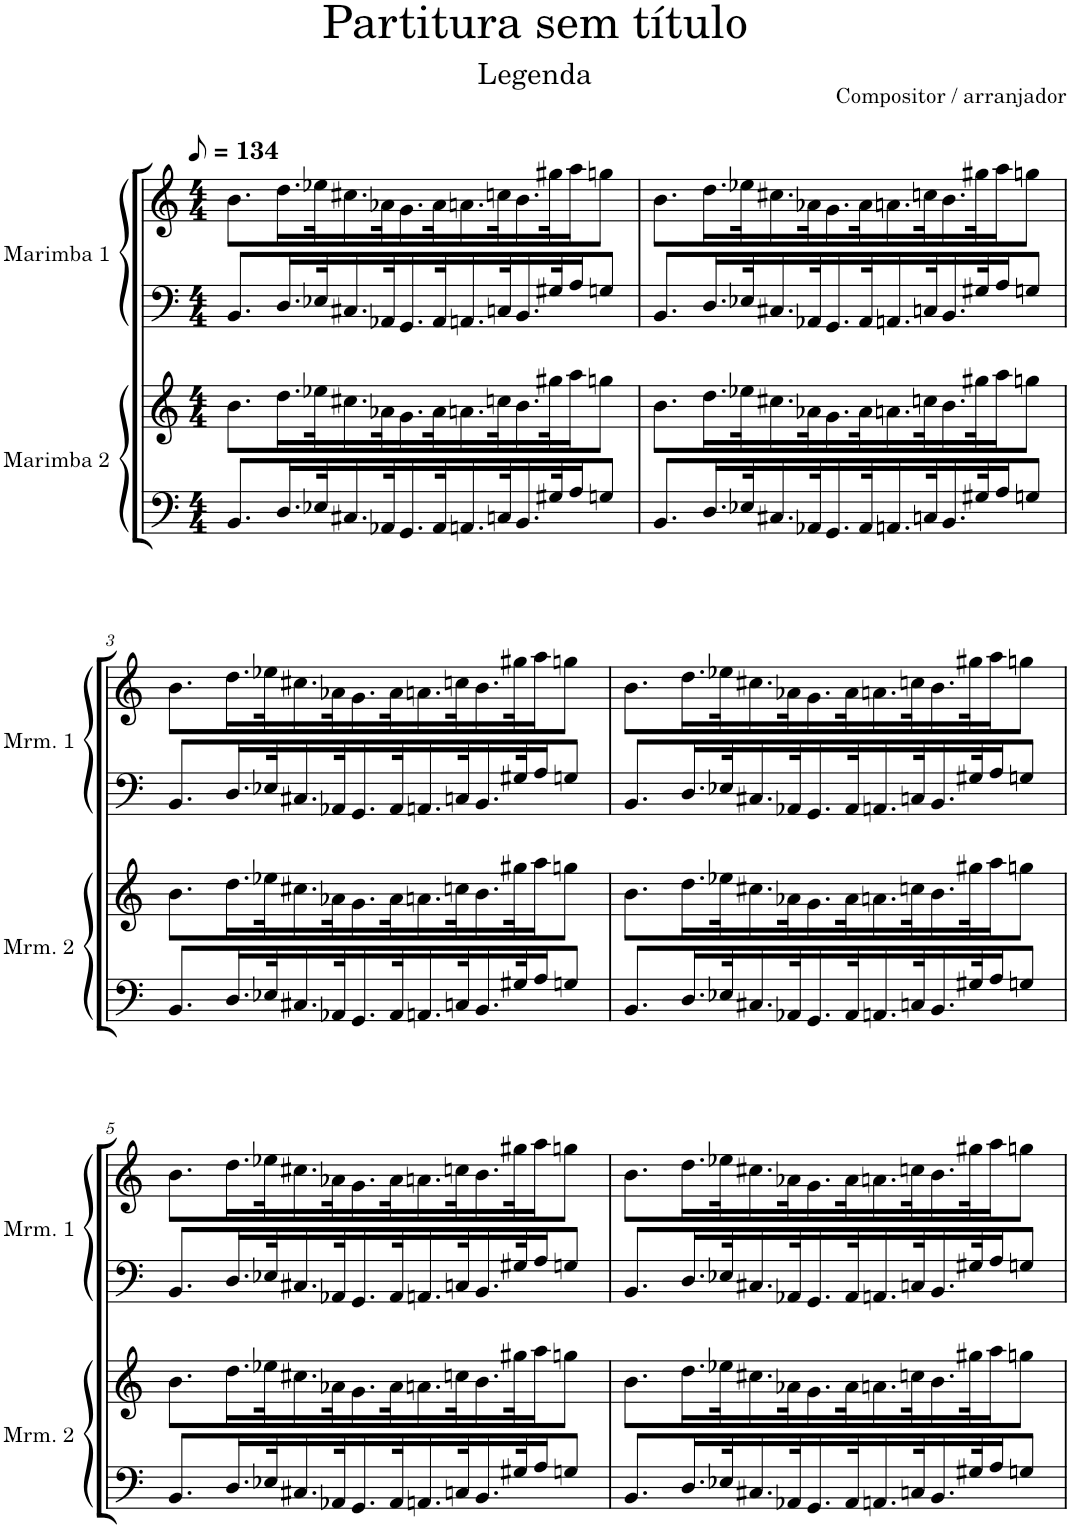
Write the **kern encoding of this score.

**kern	**kern	**kern	**kern
*part4	*part3	*part2	*part1
*staff4	*staff3	*staff2	*staff1
*I"Marimba 2	*I"Marimba 2	*I"Marimba 1	*I"Marimba 1
*I'Mrm. 2	*I'Mrm. 2	*I'Mrm. 1	*I'Mrm. 1
*clefF4	*clefG2	*clefF4	*clefG2
*k[]	*k[]	*k[]	*k[]
*M4/4	*M4/4	*M4/4	*M4/4
*MM67	*MM67	*MM67	*MM67
=1	=1	=1	=1
8.BB/L	8.b\L	8.BB/L	8.b\L
16.D/L	16.dd\L	16.D/L	16.dd\L
32E-X/K	32ee-X\K	32E-X/K	32ee-X\K
16.C#X/	16.cc#X\	16.C#X/	16.cc#X\
32AA-X/K	32a-X\K	32AA-X/K	32a-X\K
16.GG/	16.g\	16.GG/	16.g\
32AA-/K	32a-\K	32AA-/K	32a-\K
16.AAn/	16.an\	16.AAn/	16.an\
32Cn/K	32ccn\K	32Cn/K	32ccn\K
16.BB/	16.b\	16.BB/	16.b\
32G#X/K	32gg#X\K	32G#X/K	32gg#X\K
16A/J	16aa\J	16A/J	16aa\J
8Gn/J	8ggn\J	8Gn/J	8ggn\J
=2	=2	=2	=2
8.BB/L	8.b\L	8.BB/L	8.b\L
16.D/L	16.dd\L	16.D/L	16.dd\L
32E-X/K	32ee-X\K	32E-X/K	32ee-X\K
16.C#X/	16.cc#X\	16.C#X/	16.cc#X\
32AA-X/K	32a-X\K	32AA-X/K	32a-X\K
16.GG/	16.g\	16.GG/	16.g\
32AA-/K	32a-\K	32AA-/K	32a-\K
16.AAn/	16.an\	16.AAn/	16.an\
32Cn/K	32ccn\K	32Cn/K	32ccn\K
16.BB/	16.b\	16.BB/	16.b\
32G#X/K	32gg#X\K	32G#X/K	32gg#X\K
16A/J	16aa\J	16A/J	16aa\J
8Gn/J	8ggn\J	8Gn/J	8ggn\J
!!LO:LB:g=z
=3	=3	=3	=3
8.BB/L	8.b\L	8.BB/L	8.b\L
16.D/L	16.dd\L	16.D/L	16.dd\L
32E-X/K	32ee-X\K	32E-X/K	32ee-X\K
16.C#X/	16.cc#X\	16.C#X/	16.cc#X\
32AA-X/K	32a-X\K	32AA-X/K	32a-X\K
16.GG/	16.g\	16.GG/	16.g\
32AA-/K	32a-\K	32AA-/K	32a-\K
16.AAn/	16.an\	16.AAn/	16.an\
32Cn/K	32ccn\K	32Cn/K	32ccn\K
16.BB/	16.b\	16.BB/	16.b\
32G#X/K	32gg#X\K	32G#X/K	32gg#X\K
16A/J	16aa\J	16A/J	16aa\J
8Gn/J	8ggn\J	8Gn/J	8ggn\J
=4	=4	=4	=4
8.BB/L	8.b\L	8.BB/L	8.b\L
16.D/L	16.dd\L	16.D/L	16.dd\L
32E-X/K	32ee-X\K	32E-X/K	32ee-X\K
16.C#X/	16.cc#X\	16.C#X/	16.cc#X\
32AA-X/K	32a-X\K	32AA-X/K	32a-X\K
16.GG/	16.g\	16.GG/	16.g\
32AA-/K	32a-\K	32AA-/K	32a-\K
16.AAn/	16.an\	16.AAn/	16.an\
32Cn/K	32ccn\K	32Cn/K	32ccn\K
16.BB/	16.b\	16.BB/	16.b\
32G#X/K	32gg#X\K	32G#X/K	32gg#X\K
16A/J	16aa\J	16A/J	16aa\J
8Gn/J	8ggn\J	8Gn/J	8ggn\J
!!LO:LB:g=z
=5	=5	=5	=5
8.BB/L	8.b\L	8.BB/L	8.b\L
16.D/L	16.dd\L	16.D/L	16.dd\L
32E-X/K	32ee-X\K	32E-X/K	32ee-X\K
16.C#X/	16.cc#X\	16.C#X/	16.cc#X\
32AA-X/K	32a-X\K	32AA-X/K	32a-X\K
16.GG/	16.g\	16.GG/	16.g\
32AA-/K	32a-\K	32AA-/K	32a-\K
16.AAn/	16.an\	16.AAn/	16.an\
32Cn/K	32ccn\K	32Cn/K	32ccn\K
16.BB/	16.b\	16.BB/	16.b\
32G#X/K	32gg#X\K	32G#X/K	32gg#X\K
16A/J	16aa\J	16A/J	16aa\J
8Gn/J	8ggn\J	8Gn/J	8ggn\J
=6	=6	=6	=6
8.BB/L	8.b\L	8.BB/L	8.b\L
16.D/L	16.dd\L	16.D/L	16.dd\L
32E-X/K	32ee-X\K	32E-X/K	32ee-X\K
16.C#X/	16.cc#X\	16.C#X/	16.cc#X\
32AA-X/K	32a-X\K	32AA-X/K	32a-X\K
16.GG/	16.g\	16.GG/	16.g\
32AA-/K	32a-\K	32AA-/K	32a-\K
16.AAn/	16.an\	16.AAn/	16.an\
32Cn/K	32ccn\K	32Cn/K	32ccn\K
16.BB/	16.b\	16.BB/	16.b\
32G#X/K	32gg#X\K	32G#X/K	32gg#X\K
16A/J	16aa\J	16A/J	16aa\J
8Gn/J	8ggn\J	8Gn/J	8ggn\J
=	=	=	=
*-	*-	*-	*-
